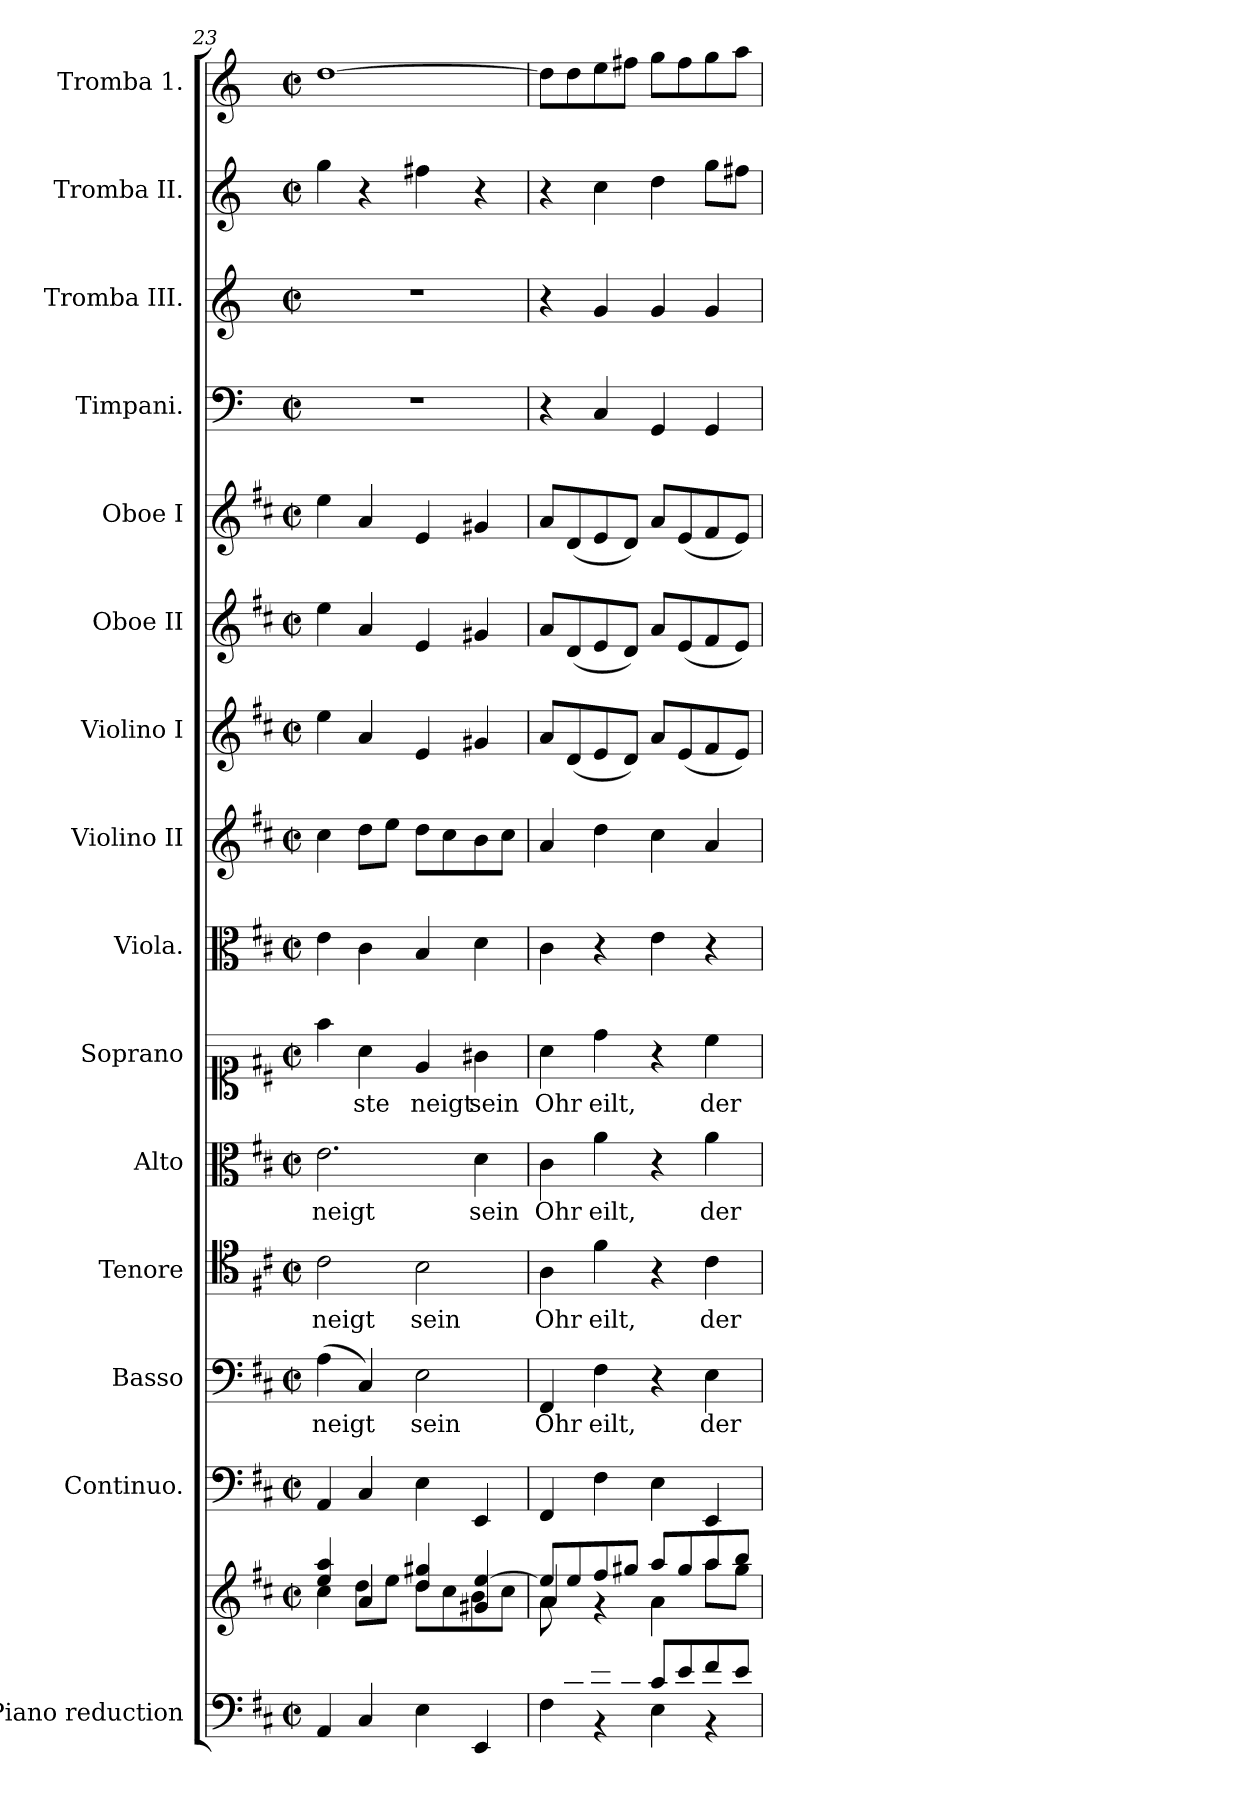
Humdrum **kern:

**kern	**kern	**kern	**kern	**text	**kern	**text	**kern	**text	**kern	**text	**kern	**kern	**kern	**kern	**kern	**kern	**kern	**kern	**kern
*part15	*part15	*part14	*part13	*part13	*part12	*part12	*part11	*part11	*part10	*part10	*part9	*part8	*part7	*part6	*part5	*part4	*part3	*part2	*part1
*staff16	*staff15	*staff14	*staff13	*staff13	*staff12	*staff12	*staff11	*staff11	*staff10	*staff10	*staff9	*staff8	*staff7	*staff6	*staff5	*staff4	*staff3	*staff2	*staff1
*I"Piano reduction	*	*I"Continuo.	*I"Basso	*	*I"Tenore	*	*I"Alto	*	*I"Soprano	*	*I"Viola.	*I"Violino II	*I"Violino I	*I"Oboe II	*I"Oboe I	*I"Timpani.	*I"Tromba III.	*I"Tromba II.	*I"Tromba 1.
*I'Pno	*	*	*	*	*	*	*	*	*	*	*I'Vla	*	*I'Vln	*I'Ob	*I'Ob	*I'Timp	*	*	*
*clefF4	*clefG2	*clefF4	*clefF4	*	*clefC4	*	*clefC3	*	*clefC1	*	*clefC3	*clefG2	*clefG2	*clefG2	*clefG2	*clefF4	*clefG2	*clefG2	*clefG2
*	*	*	*	*	*	*	*	*	*	*	*	*	*	*	*	*ITrd-1c-2	*ITrd-1c-2	*ITrd-1c-2	*ITrd-1c-2
*k[f#c#]	*k[f#c#]	*k[f#c#]	*k[f#c#]	*	*k[f#c#]	*	*k[f#c#]	*	*k[f#c#]	*	*k[f#c#]	*k[f#c#]	*k[f#c#]	*k[f#c#]	*k[f#c#]	*k[f#c#]	*k[f#c#]	*k[f#c#]	*k[f#c#]
*M2/2	*M2/2	*M2/2	*M2/2	*	*M2/2	*	*M2/2	*	*M2/2	*	*M2/2	*M2/2	*M2/2	*M2/2	*M2/2	*M2/2	*M2/2	*M2/2	*M2/2
*met(c|)	*met(c|)	*met(c|)	*met(c|)	*	*met(c|)	*	*met(c|)	*	*met(c|)	*	*met(c|)	*met(c|)	*met(c|)	*met(c|)	*met(c|)	*met(c|)	*met(c|)	*met(c|)	*met(c|)
=23	=23	=23	=23	=23	=23	=23	=23	=23	=23	=23	=23	=23	=23	=23	=23	=23	=23	=23	=23
*	*^	*	*	*	*	*	*	*	*	*	*	*	*	*	*	*	*	*	*
!	!	!	!	!	!LO:LY:b	!	!LO:LY:b	!	!LO:LY:b	!	!	!	!	!	!	!	!	!	!	!
4AA/	4ee/ 4aa/	4cc#\	4AA/	(>4A\	neigt	2c#\	neigt	2.e\	neigt	4ff#\	.	4e\	4cc#\	4ee\	4ee\	4ee\	1r	1r	4aa\	[1ee
!	!	!	!	!	!	!	!	!	!	!	!LO:LY:b	!	!	!	!	!	!	!	!	!
4C#/	4a/	8dd\L	4C#/	4C#/)	.	.	.	.	.	4a\	-ste	4c#\	8dd\L	4a/	4a/	4a/	.	.	4r	.
.	.	8ee\J	.	.	.	.	.	.	.	.	.	.	8ee\J	.	.	.	.	.	.	.
!	!	!	!	!	!LO:LY:b	!	!LO:LY:b	!	!	!	!LO:LY:b	!	!	!	!	!	!	!	!	!
4E\	4dd/ 4gg#X/	8dd\L	4E\	2E\	sein	2B\	sein	.	.	4e/	neigt	4B/	8dd\L	4e/	4e/	4e/	.	.	4gg#X\	.
.	.	8cc#\	.	.	.	.	.	.	.	.	.	.	8cc#\	.	.	.	.	.	.	.
!	!	!	!	!	!	!	!	!	!LO:LY:b	!	!LO:LY:b	!	!	!	!	!	!	!	!	!
4EE/	4g#X/ [4ee/	8b\	4EE/	.	.	.	.	4d\	sein	4g#X\	sein	4d\	8b\	4g#X/	4g#X/	4g#X/	.	.	4r	.
.	.	8cc#\J	.	.	.	.	.	.	.	.	.	.	8cc#\J	.	.	.	.	.	.	.
=24	=24	=24	=24	=24	=24	=24	=24	=24	=24	=24	=24	=24	=24	=24	=24	=24	=24	=24	=24	=24
*^	*	*^	*	*	*	*	*	*	*	*	*	*	*	*	*	*	*	*	*	*
!	!	!	!	!	!	!	!LO:LY:b	!	!LO:LY:b	!	!LO:LY:b	!	!LO:LY:b	!	!	!	!	!	!	!	!	!
8ryy	4F#\	8ee/L]	4a/	8a\L	4FF#/	4FF#/	Ohr	4A\	Ohr	4c#\	Ohr	4a\	Ohr	4c#\	4a/	8a/L	8a/L	8a/L	4r	4r	4r	8ee\L]
8d/	.	8ee/	.	2..ryy	.	.	.	.	.	.	.	.	.	.	.	(<8d/	(<8d/	(<8d/	.	.	.	8ee\
!	!	!	!	!	!	!	!LO:LY:b	!	!LO:LY:b	!	!LO:LY:b	!	!LO:LY:b	!	!	!	!	!	!	!	!	!
8e/	4r	8ff#/	4r	.	4F#\	4F#\	eilt,	4f#\	eilt,	4a\	eilt,	4dd\	eilt,	4r	4dd\	8e/	8e/	8e/	4D/	4a/	4dd\	8ff#\
8d/J	.	8gg#X/J	.	.	.	.	.	.	.	.	.	.	.	.	.	8d/J)	8d/J)	8d/J)	.	.	.	8gg#X\J
8c#/L	4E\	8aa/L	4a\	.	4E\	4r	.	4r	.	4r	.	4r	.	4e\	4cc#\	8a/L	8a/L	8a/L	4AA/	4a/	4ee\	8aa\L
8e/	.	8gg#/	.	.	.	.	.	.	.	.	.	.	.	.	.	(<8e/	(<8e/	(<8e/	.	.	.	8gg#\
!	!	!	!	!	!	!	!LO:LY:b	!	!LO:LY:b	!	!LO:LY:b	!	!LO:LY:b	!	!	!	!	!	!	!	!	!
8f#/	4r	8aa/	8aa\L	.	4EE/	4E\	der	4c#\	der	4a\	der	4cc#\	der	4r	4a/	8f#/	8f#/	8f#/	4AA/	4a/	8aa\L	8aa\
8e/J	.	8bb/J	8gg#\J	.	.	.	.	.	.	.	.	.	.	.	.	8e/J)	8e/J)	8e/J)	.	.	8gg#X\J	8bb\J
*v	*v	*	*	*	*	*	*	*	*	*	*	*	*	*	*	*	*	*	*	*	*	*
*	*v	*v	*v	*	*	*	*	*	*	*	*	*	*	*	*	*	*	*	*	*	*
=	=	=	=	=	=	=	=	=	=	=	=	=	=	=	=	=	=	=	=
*-	*-	*-	*-	*-	*-	*-	*-	*-	*-	*-	*-	*-	*-	*-	*-	*-	*-	*-	*-
